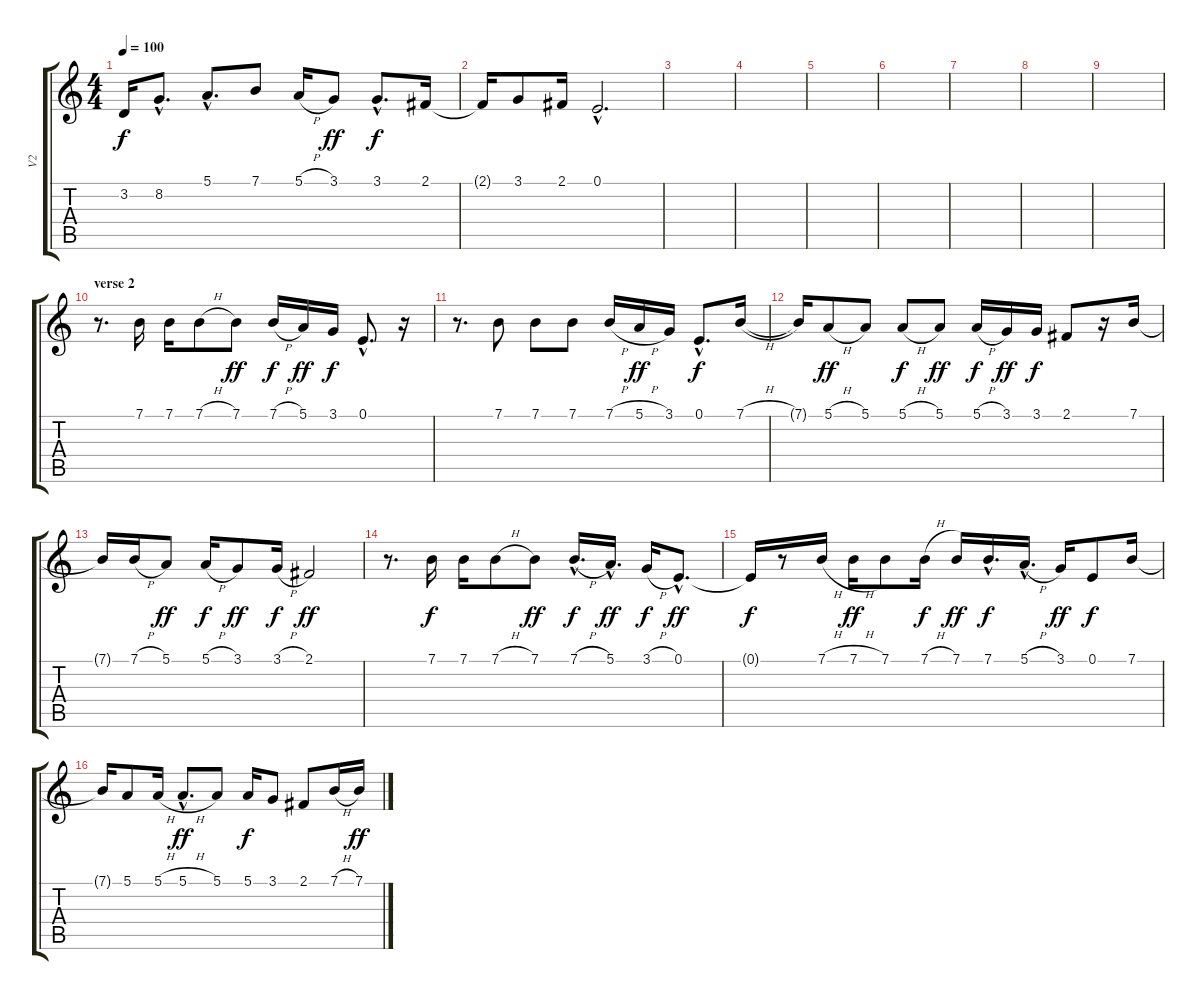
\track ("V2" "V2") {instrument frenchhorn}
\staff {score tabs}
\tuning (E4 B3 G3 D3 A2 E2) {hide}
\ts (4 4)
\tempo 100
\clef g2
\ks c
3.2{t}.16{dy f} 8.2{hac}.8{d} 5.1{hac}.8{d} 7.1.8 5.1{h}.16 3.1.8{dy ff} 3.1{hac}.8{d dy f} 2.1.16 |
\section ("" "")
2.1{t}.16 3.1.8 2.1.16 0.1{hac}.2{d} |
|
|
|
|
|
|
|
\section ("" "verse 2")
r.8{d} 7.1.16 7.1.16 7.1{h}.8 7.1.8{dy ff} 7.1{h}.16{dy f} 5.1.16{dy ff} 3.1.16{dy f} 0.1{hac}.8{d} r.16 |
r.8{d} 7.1.8 7.1.8 7.1.8 7.1{h}.16 5.1{h}.16{dy ff} 3.1.16 0.1{hac}.8{d dy f} 7.1{h}.16 |
7.1{t}.16 5.1{h}.8{dy ff} 5.1.8 5.1{h}.8{dy f} 5.1.8{dy ff} 5.1{h}.16{dy f} 3.1.16{dy ff} 3.1.16{dy f} 2.1.8 r.16 7.1.16 |
7.1{t}.16 7.1{h}.16 5.1.8{dy ff} 5.1{h}.16{dy f} 3.1.8{dy ff} 3.1{h}.16{dy f} 2.1.2{dy ff} |
\section ("" "")
r.8{d} 7.1.16{dy f} 7.1.16 7.1{h}.8 7.1.8{dy ff} 7.1{h hac}.16{d dy f} 5.1{hac}.16{d dy ff} 3.1{h}.16{dy f} 0.1{hac}.8{d dy ff} |
0.1{t}.16{dy f} r.8 7.1{h}.16 7.1{h}.16{dy ff} 7.1.8 7.1{h}.16{dy f} 7.1.16{dy ff} 7.1{hac}.16{d dy f} 5.1{h hac}.16{d} 3.1.16{dy ff} 0.1.8{dy f} 7.1.16 |
7.1{t}.16 5.1.8 5.1{h}.16 5.1{h hac}.8{d dy ff} 5.1.8 5.1.16{dy f} 3.1.8 2.1.8 7.1{h}.16 7.1.16{dy ff}
